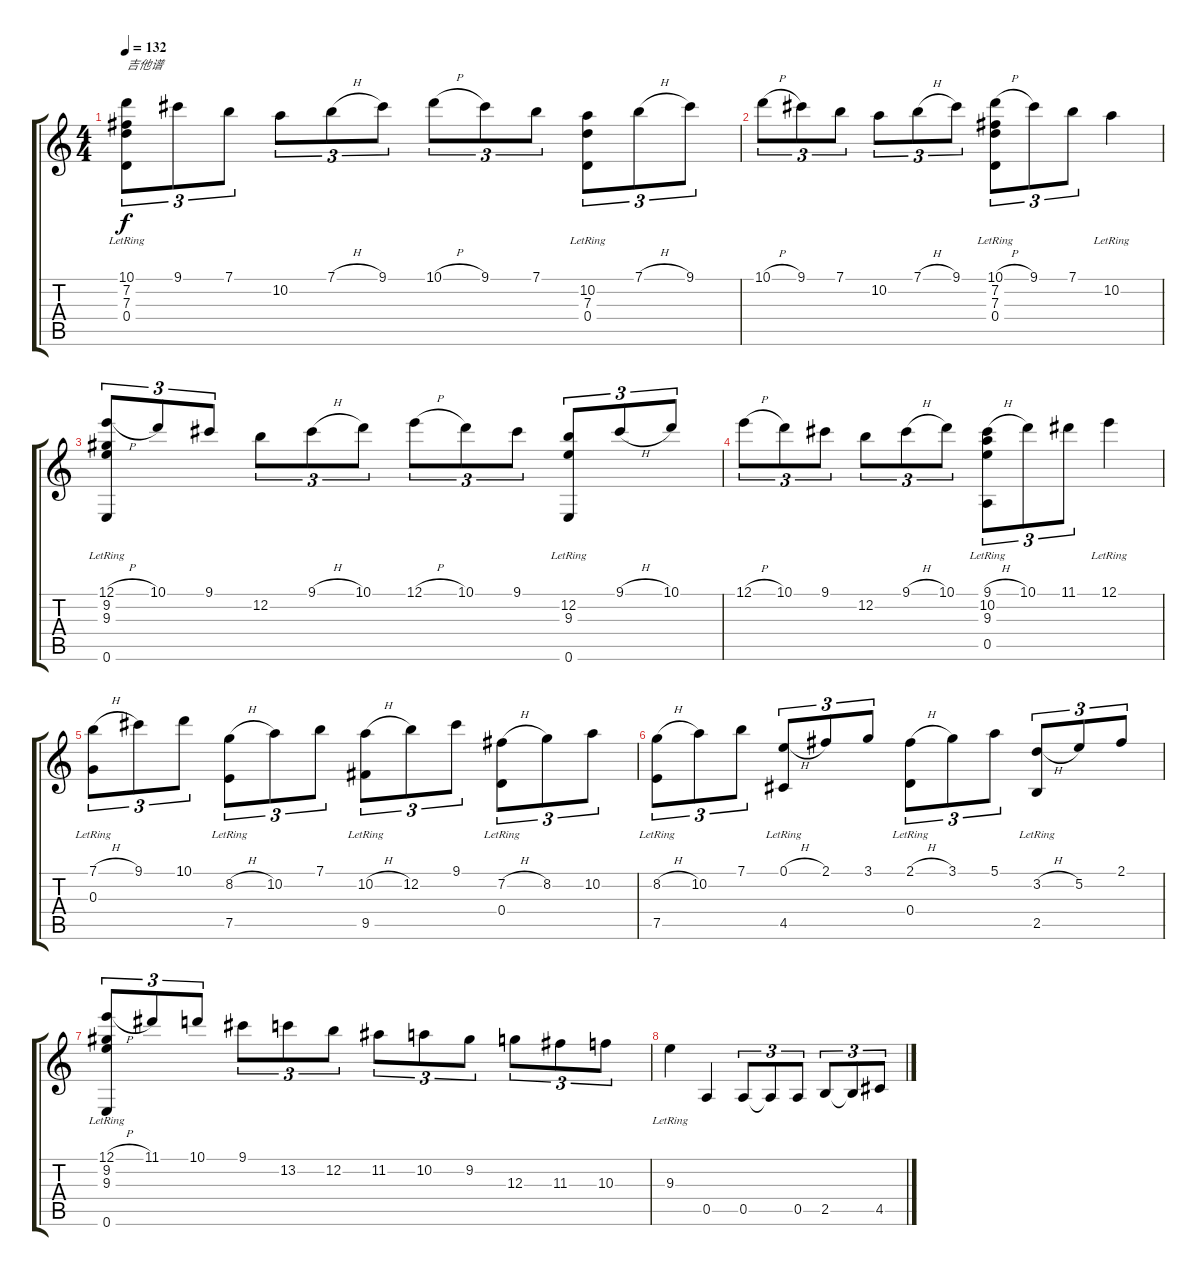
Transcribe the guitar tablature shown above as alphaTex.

\track "" {instrument acousticguitarnylon}
\staff {score tabs}
\tuning (E4 B3 G3 D3 A2 E2) {hide}
\ts (4 4)
\tempo 132
\clef g2
\ks c
(10.1 7.2{lr} 7.3{lr} 0.4{lr}).8{tu (3 2) txt "吉他谱" dy f instrument acousticguitarnylon} 9.1.8{tu (3 2)} 7.1.8{tu (3 2)} 10.2.8{tu (3 2)} 7.1{h}.8{tu (3 2)} 9.1.8{tu (3 2)} 10.1{h}.8{tu (3 2)} 9.1.8{tu (3 2)} 7.1.8{tu (3 2)} (10.2{lr} 7.3{lr} 0.4{lr}).8{tu (3 2)} 7.1{h}.8{tu (3 2)} 9.1.8{tu (3 2)} |
10.1{h}.8{tu (3 2)} 9.1.8{tu (3 2)} 7.1.8{tu (3 2)} 10.2.8{tu (3 2)} 7.1{h}.8{tu (3 2)} 9.1.8{tu (3 2)} (10.1{h} 7.2{lr} 7.3{lr} 0.4{lr}).8{tu (3 2)} 9.1.8{tu (3 2)} 7.1.8{tu (3 2)} 10.2{lr}.4 |
(12.1{h} 9.2{lr} 9.3{lr} 0.6{lr}).8{tu (3 2)} 10.1.8{tu (3 2)} 9.1.8{tu (3 2)} 12.2.8{tu (3 2)} 9.1{h}.8{tu (3 2)} 10.1.8{tu (3 2)} 12.1{h}.8{tu (3 2)} 10.1.8{tu (3 2)} 9.1.8{tu (3 2)} (12.2{lr} 9.3{lr} 0.6{lr}).8{tu (3 2)} 9.1{h}.8{tu (3 2)} 10.1.8{tu (3 2)} |
12.1{h}.8{tu (3 2)} 10.1.8{tu (3 2)} 9.1.8{tu (3 2)} 12.2.8{tu (3 2)} 9.1{h}.8{tu (3 2)} 10.1.8{tu (3 2)} (9.1{h} 10.2{lr} 9.3{lr} 0.5).8{tu (3 2)} 10.1.8{tu (3 2)} 11.1.8{tu (3 2)} 12.1{lr}.4 |
(7.1{h} 0.3{lr}).8{tu (3 2)} 9.1.8{tu (3 2)} 10.1.8{tu (3 2)} (8.2{h} 7.5{lr}).8{tu (3 2)} 10.2.8{tu (3 2)} 7.1.8{tu (3 2)} (10.2{h} 9.5{lr}).8{tu (3 2)} 12.2.8{tu (3 2)} 9.1.8{tu (3 2)} (7.2{h} 0.4{lr}).8{tu (3 2)} 8.2.8{tu (3 2)} 10.2.8{tu (3 2)} |
(8.2{h} 7.5{lr}).8{tu (3 2)} 10.2.8{tu (3 2)} 7.1.8{tu (3 2)} (0.1{h} 4.5{lr}).8{tu (3 2)} 2.1.8{tu (3 2)} 3.1.8{tu (3 2)} (2.1{h} 0.4{lr}).8{tu (3 2)} 3.1.8{tu (3 2)} 5.1.8{tu (3 2)} (3.2{h} 2.5{lr}).8{tu (3 2)} 5.2.8{tu (3 2)} 2.1.8{tu (3 2)} |
(12.1{h} 9.2{lr} 9.3{lr} 0.6{lr}).8{tu (3 2)} 11.1.8{tu (3 2)} 10.1.8{tu (3 2)} 9.1.8{tu (3 2)} 13.2.8{tu (3 2)} 12.2.8{tu (3 2)} 11.2.8{tu (3 2)} 10.2.8{tu (3 2)} 9.2.8{tu (3 2)} 12.3.8{tu (3 2)} 11.3.8{tu (3 2)} 10.3.8{tu (3 2)} |
9.3{lr}.4 0.5.4 0.5.8{tu (3 2)} 0.5{t}.8{tu (3 2)} 0.5.8{tu (3 2)} 2.5.8{tu (3 2)} 2.5{t}.8{tu (3 2)} 4.5.8{tu (3 2)}
